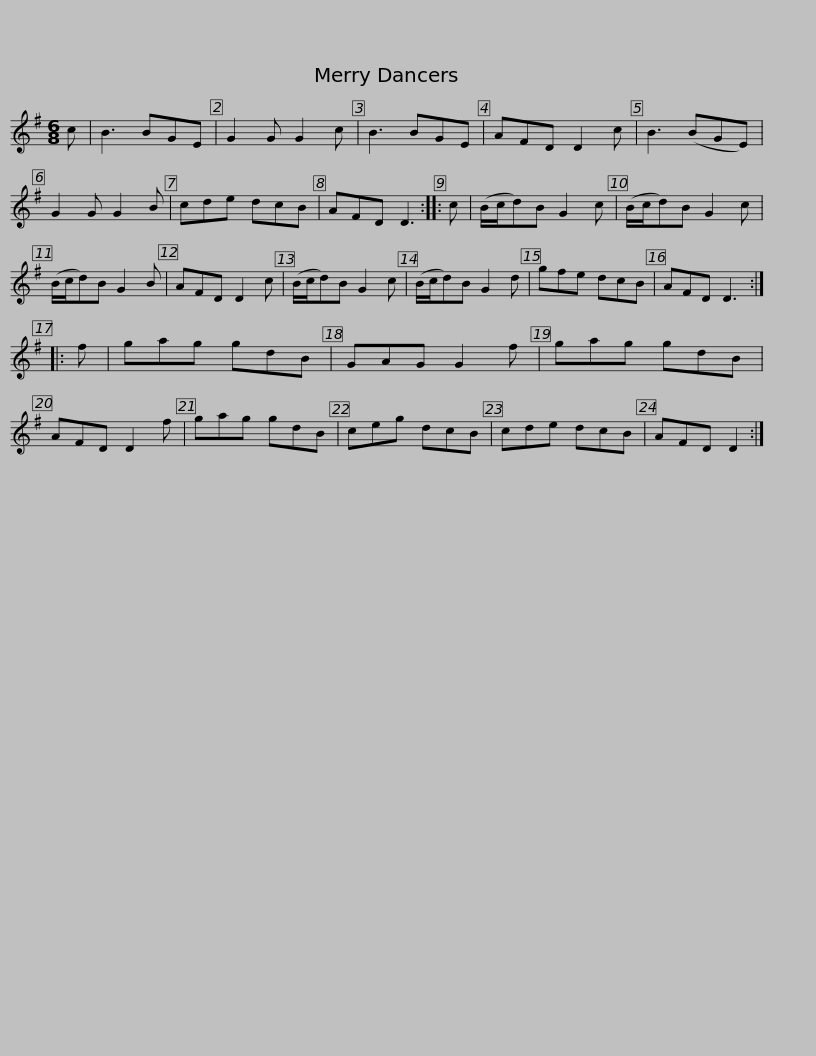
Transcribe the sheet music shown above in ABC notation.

X:1
L:1/8
M:6/8
I:linebreak $
K:G
V:1 treble
V:1
 c | B3 BGE | G2 G G2 c | B3 BGE | AFD D2 c | %5
 B3 (BGE) | G2 G G2 B | cde dcB | AFD D3 :: c |$ %10
 (B/c/d)B G2 c | (B/c/d)B G2 c | (B/c/d)B G2 B | AFD D2 c | (B/c/d)B G2 c | %15
 (B/c/d)B G2 d | gfe dcB | AFD D3 ::$ f | gag gdB | %20
 GAG G2 f | gag gdB | AFD D2 f | gag gdB | ceg dcB | %25
 cde dcB |$ AFD D2 :| %27
